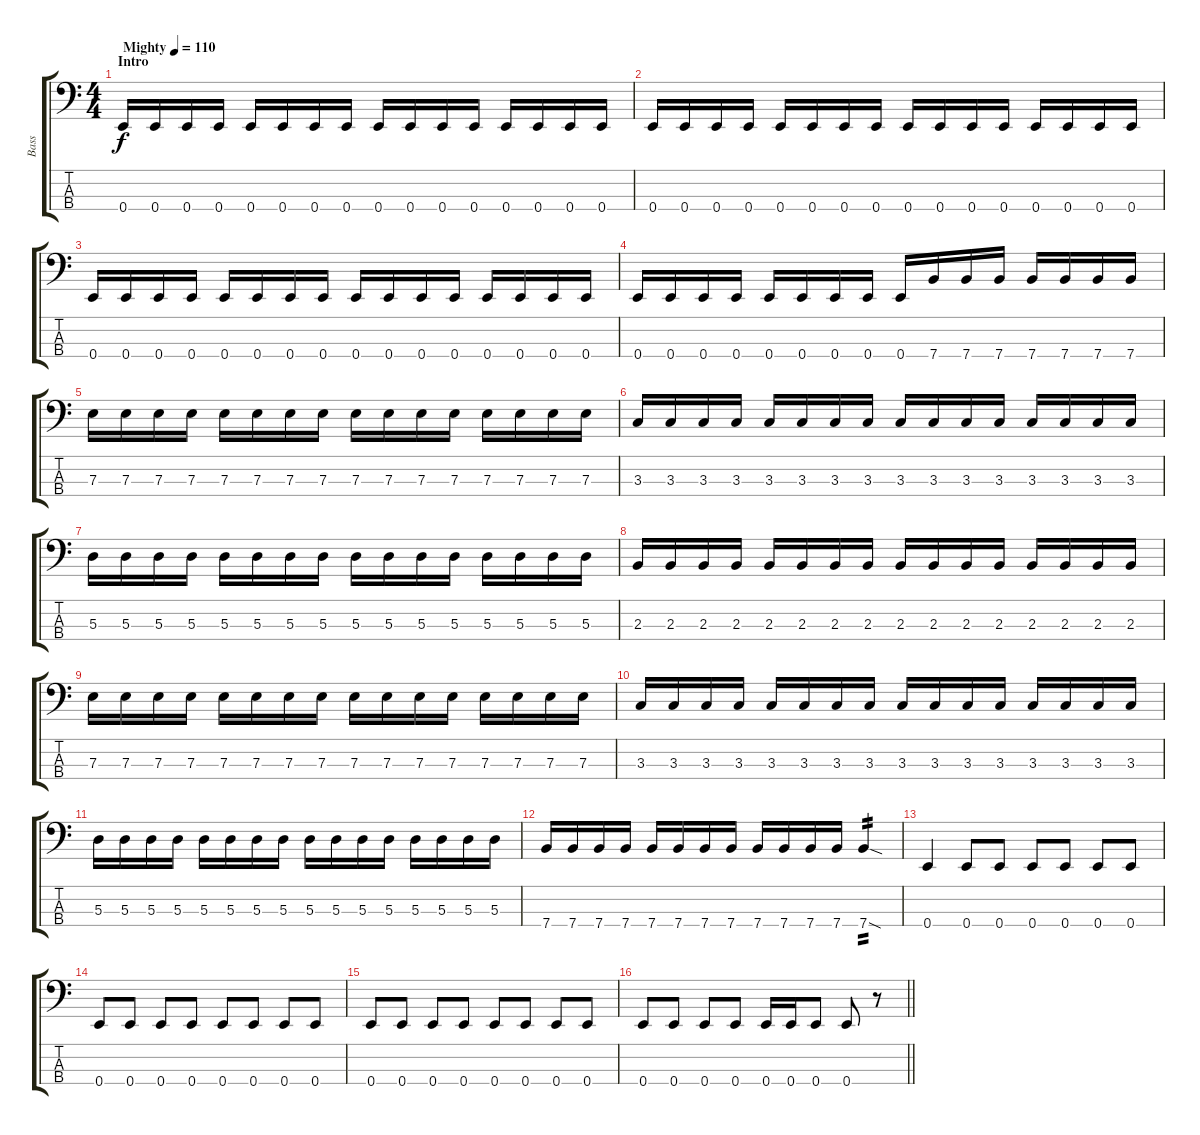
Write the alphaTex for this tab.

\track ("Bass" "Bass") {instrument electricbasspick}
\staff {score tabs}
\tuning (G2 D2 A1 E1) {hide}
\ts (4 4)
\section ("" "Intro")
\tempo (110 "Mighty")
\clef f4
\ks c
0.4.16{dy f instrument electricbasspick} 0.4.16 0.4.16 0.4.16 0.4.16 0.4.16 0.4.16 0.4.16 0.4.16 0.4.16 0.4.16 0.4.16 0.4.16 0.4.16 0.4.16 0.4.16 |
0.4.16 0.4.16 0.4.16 0.4.16 0.4.16 0.4.16 0.4.16 0.4.16 0.4.16 0.4.16 0.4.16 0.4.16 0.4.16 0.4.16 0.4.16 0.4.16 |
0.4.16 0.4.16 0.4.16 0.4.16 0.4.16 0.4.16 0.4.16 0.4.16 0.4.16 0.4.16 0.4.16 0.4.16 0.4.16 0.4.16 0.4.16 0.4.16 |
0.4.16 0.4.16 0.4.16 0.4.16 0.4.16 0.4.16 0.4.16 0.4.16 0.4.16 7.4.16 7.4.16 7.4.16 7.4.16 7.4.16 7.4.16 7.4.16 |
7.3.16 7.3.16 7.3.16 7.3.16 7.3.16 7.3.16 7.3.16 7.3.16 7.3.16 7.3.16 7.3.16 7.3.16 7.3.16 7.3.16 7.3.16 7.3.16 |
3.3.16 3.3.16 3.3.16 3.3.16 3.3.16 3.3.16 3.3.16 3.3.16 3.3.16 3.3.16 3.3.16 3.3.16 3.3.16 3.3.16 3.3.16 3.3.16 |
5.3.16 5.3.16 5.3.16 5.3.16 5.3.16 5.3.16 5.3.16 5.3.16 5.3.16 5.3.16 5.3.16 5.3.16 5.3.16 5.3.16 5.3.16 5.3.16 |
2.3.16 2.3.16 2.3.16 2.3.16 2.3.16 2.3.16 2.3.16 2.3.16 2.3.16 2.3.16 2.3.16 2.3.16 2.3.16 2.3.16 2.3.16 2.3.16 |
7.3.16 7.3.16 7.3.16 7.3.16 7.3.16 7.3.16 7.3.16 7.3.16 7.3.16 7.3.16 7.3.16 7.3.16 7.3.16 7.3.16 7.3.16 7.3.16 |
3.3.16 3.3.16 3.3.16 3.3.16 3.3.16 3.3.16 3.3.16 3.3.16 3.3.16 3.3.16 3.3.16 3.3.16 3.3.16 3.3.16 3.3.16 3.3.16 |
5.3.16 5.3.16 5.3.16 5.3.16 5.3.16 5.3.16 5.3.16 5.3.16 5.3.16 5.3.16 5.3.16 5.3.16 5.3.16 5.3.16 5.3.16 5.3.16 |
7.4.16 7.4.16 7.4.16 7.4.16 7.4.16 7.4.16 7.4.16 7.4.16 7.4.16 7.4.16 7.4.16 7.4.16 7.4{sod}.4{tp 2} |
0.4.4 0.4.8 0.4.8 0.4.8 0.4.8 0.4.8 0.4.8 |
0.4.8 0.4.8 0.4.8 0.4.8 0.4.8 0.4.8 0.4.8 0.4.8 |
0.4.8 0.4.8 0.4.8 0.4.8 0.4.8 0.4.8 0.4.8 0.4.8 |
\barLineRight lightlight
0.4.8 0.4.8 0.4.8 0.4.8 0.4.16 0.4.16 0.4.8 0.4.8 r.8
